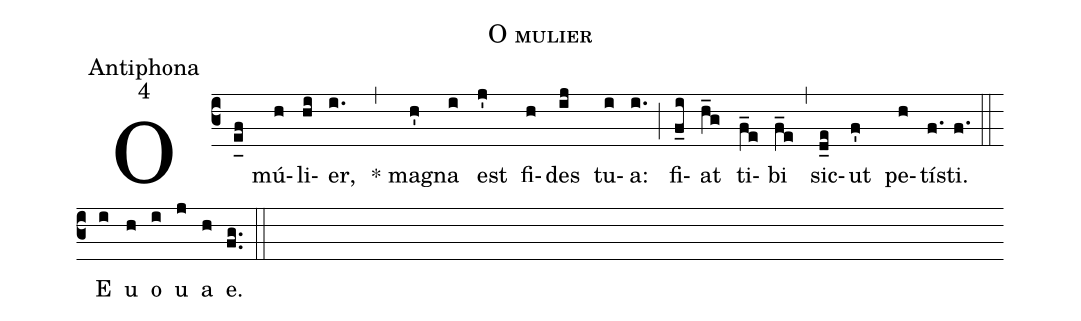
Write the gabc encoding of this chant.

name:O mulier;
office-part:Antiphona;
mode:4;
%%
(c3) O(e_[uh:l]f) mú(h)li(hi)er,(i.) (,) * ma(h')gna(i) est(j') fi(h)des(ij) tu(i)a:(i.) (;) fi(f_i)at(h_g) ti(f_e)bi(f_e) (,) sic(d_e)ut(f') pe(h)tí(f.)sti.(f.) (::) <eu>E(i) u(h) o(i) u(j) a(h) e.</eu>(fg..) (::)
